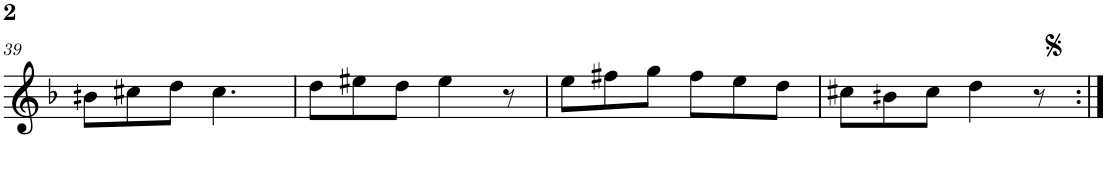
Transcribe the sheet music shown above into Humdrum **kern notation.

**kern
*part1
*staff1
*I"Piano
*I'Pno
!!LO:PB:g=z
*clefG2
*k[b-]
*F:
*M6/8
=39
8bn\L
8cc#X\
8dd\J
4.cc#\
=40
8dd\L
8ee#X\
8dd\J
4ee#\
8r
=41
8ee\L
8ff#X\
8gg\J
8ff#\L
8ee\
8dd\J
=42
8cc#X\L
8bn\
8cc#\J
4dd\
8r
=:|!
*-
